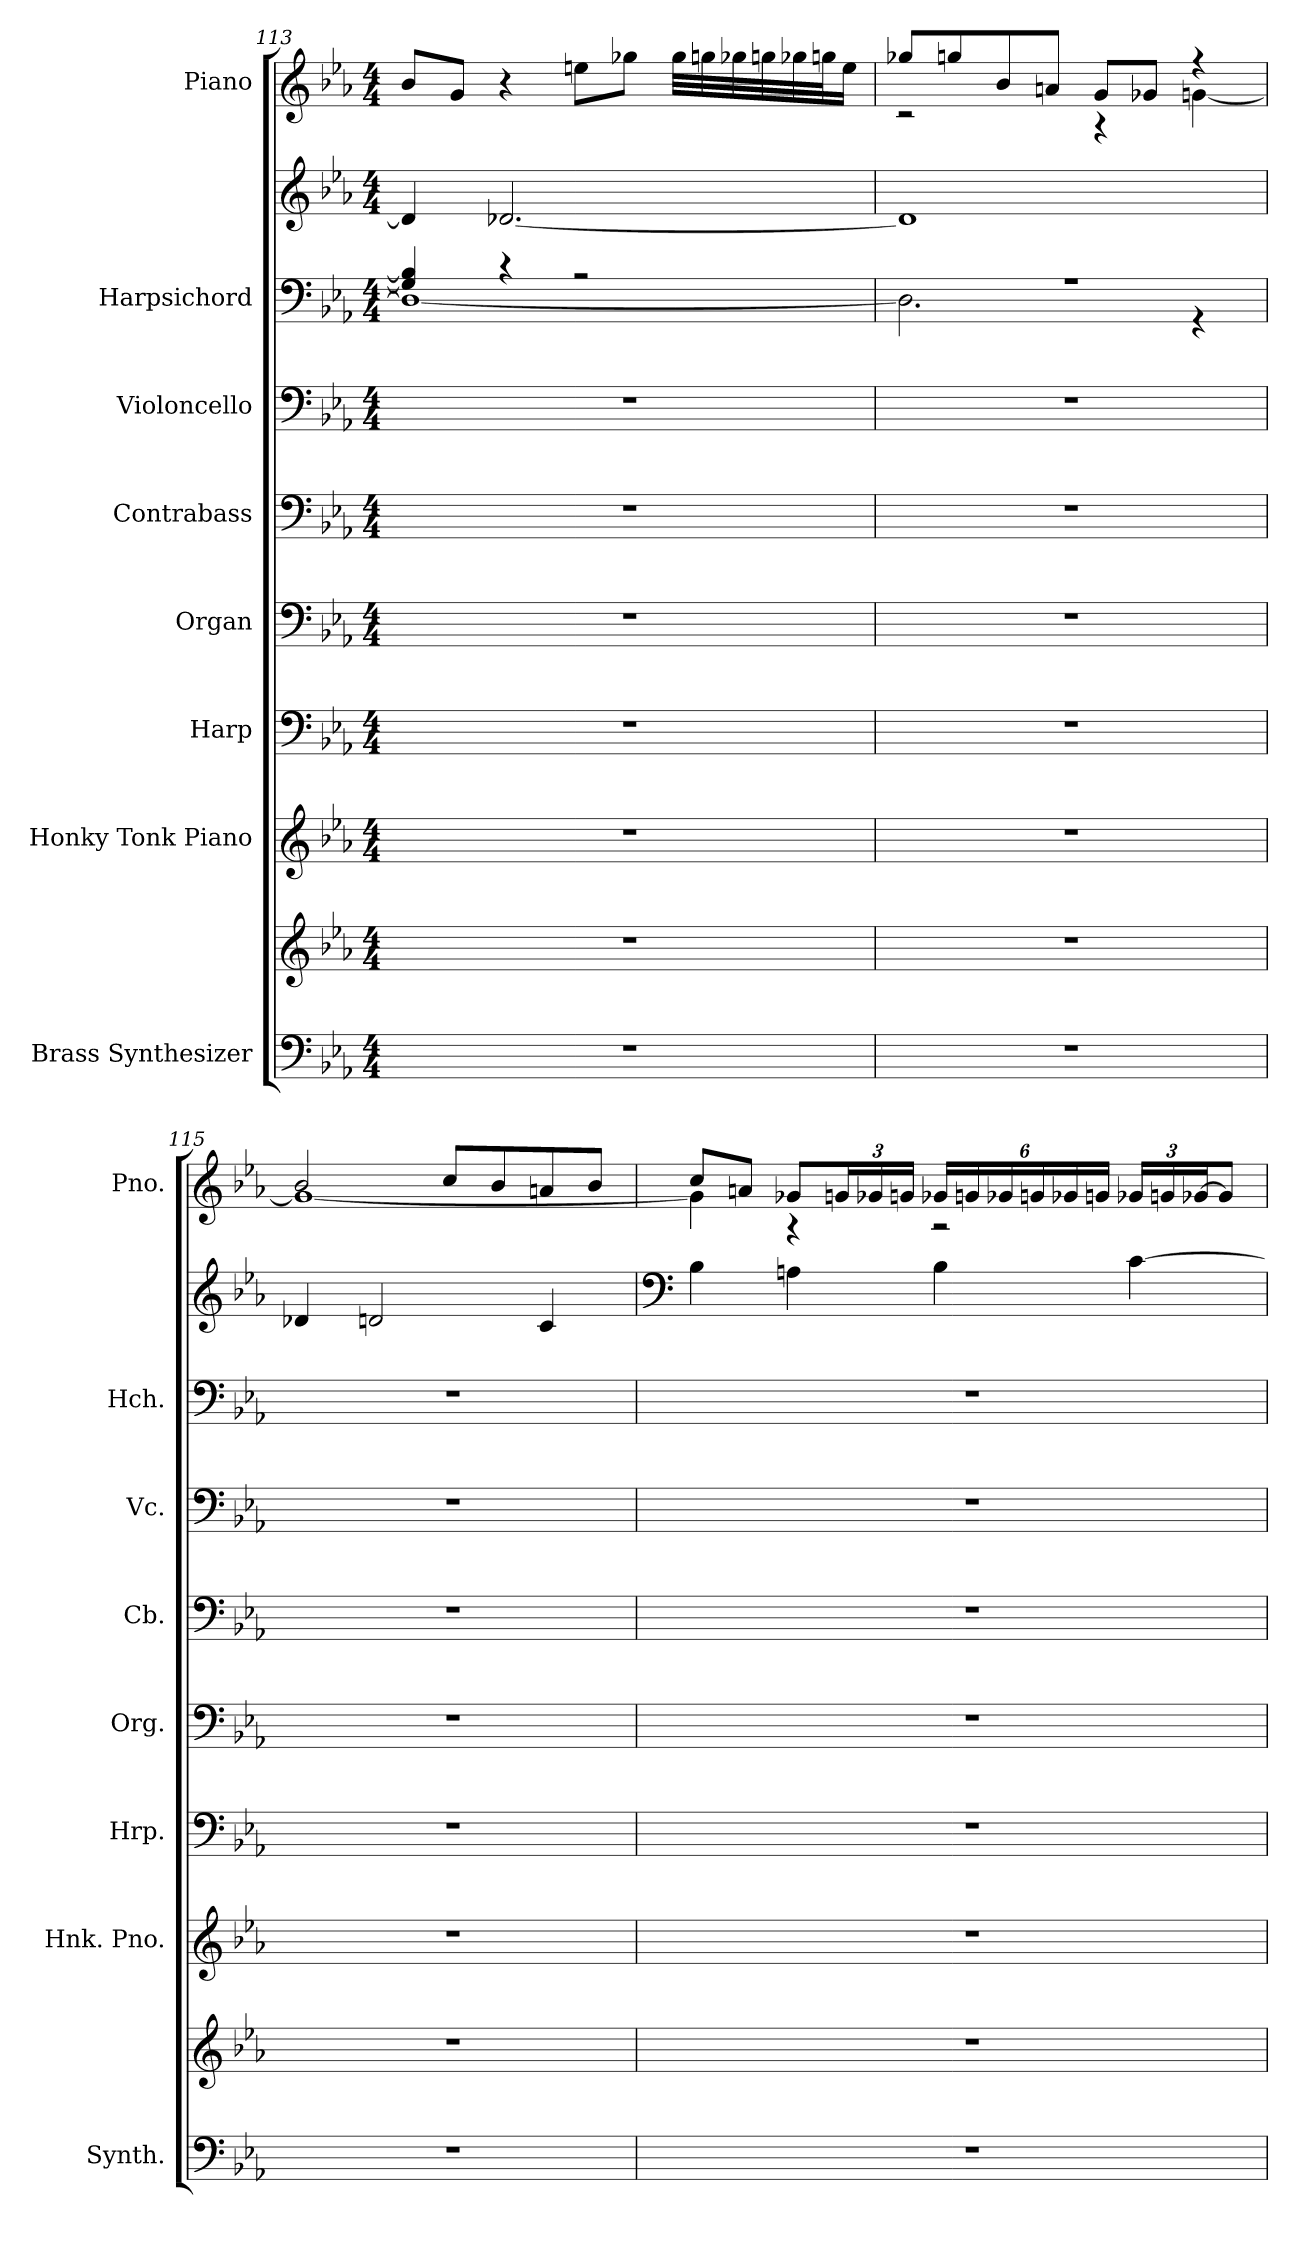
**kern	**kern	**kern	**kern	**kern	**kern	**kern	**kern	**kern	**kern
*part8	*part8	*part7	*part6	*part5	*part4	*part3	*part2	*part2	*part1
*staff10	*staff9	*staff8	*staff7	*staff6	*staff5	*staff4	*staff3	*staff2	*staff1
*I"Brass Synthesizer	*	*I"Honky Tonk Piano	*I"Harp	*I"Organ	*I"Contrabass	*I"Violoncello	*I"Harpsichord	*	*I"Piano
*I'Synth.	*	*I'Hnk. Pno.	*I'Hrp.	*I'Org.	*I'Cb.	*I'Vc.	*I'Hch.	*	*I'Pno.
*clefF4	*clefG2	*clefG2	*clefF4	*clefF4	*clefF4	*clefF4	*clefF4	*clefG2	*clefG2
*	*	*	*	*	*ITrd7c12	*	*	*	*
*k[b-e-a-]	*k[b-e-a-]	*k[b-e-a-]	*k[b-e-a-]	*k[b-e-a-]	*k[b-e-a-]	*k[b-e-a-]	*k[b-e-a-]	*k[b-e-a-]	*k[b-e-a-]
*M4/4	*M4/4	*M4/4	*M4/4	*M4/4	*M4/4	*M4/4	*M4/4	*M4/4	*M4/4
=113	=113	=113	=113	=113	=113	=113	=113	=113	=113
*	*	*	*	*	*	*	*^	*	*
1r	1r	1r	1r	1r	1r	1r	4G/] 4B-/]	1D_	4d/]	8b-/L
.	.	.	.	.	.	.	.	.	.	8g/J
.	.	.	.	.	.	.	4r	.	[2.d-X/	4r
.	.	.	.	.	.	.	2r	.	.	8een\L
.	.	.	.	.	.	.	.	.	.	8gg-X\J
.	.	.	.	.	.	.	.	.	.	32gg-\LLL
.	.	.	.	.	.	.	.	.	.	32ggn\
.	.	.	.	.	.	.	.	.	.	32gg-X\
.	.	.	.	.	.	.	.	.	.	32ggn\
.	.	.	.	.	.	.	.	.	.	32gg-X\
.	.	.	.	.	.	.	.	.	.	32ggn\J
.	.	.	.	.	.	.	.	.	.	16ee\JJ
=114	=114	=114	=114	=114	=114	=114	=114	=114	=114	=114
*	*	*	*	*	*	*	*	*	*	*^
1r	1r	1r	1r	1r	1r	1r	1r	2.D\]	1d-]	8gg-X/L	2r
.	.	.	.	.	.	.	.	.	.	8ggn/	.
*	*	*	*	*	*	*	*	*	*	*MM160	*
.	.	.	.	.	.	.	.	.	.	8b-/	.
.	.	.	.	.	.	.	.	.	.	8an/J	.
.	.	.	.	.	.	.	.	.	.	8g/L	4r
.	.	.	.	.	.	.	.	.	.	8g-X/J	.
.	.	.	.	.	.	.	.	4r	.	4r	[4gn\
*	*	*	*	*	*	*	*v	*v	*	*	*
!!LO:PB:g=z	!!
=115	=115	=115	=115	=115	=115	=115	=115	=115	=115	=115
1r	1r	1r	1r	1r	1r	1r	1r	4d-X/	2b-/	1g_
.	.	.	.	.	.	.	.	2dn/	.	.
.	.	.	.	.	.	.	.	.	8cc/L	.
.	.	.	.	.	.	.	.	.	8b-/	.
.	.	.	.	.	.	.	.	4c/	8an/	.
.	.	.	.	.	.	.	.	.	8b-/J	.
=116	=116	=116	=116	=116	=116	=116	=116	=116	=116	=116
*	*	*	*	*	*	*	*	*clefF4	*	*
1r	1r	1r	1r	1r	1r	1r	1r	4B-\	8cc/L	4g\]
.	.	.	.	.	.	.	.	.	8an/J	.
*	*	*	*	*	*	*	*	*	*MM149	*
.	.	.	.	.	.	.	.	4An\	8g-X/L	4r
*	*	*	*	*	*	*	*	*	*Xbrackettup	*
.	.	.	.	.	.	.	.	.	24gn/L	.
.	.	.	.	.	.	.	.	.	24g-X/	.
.	.	.	.	.	.	.	.	.	24gn/JJ	.
.	.	.	.	.	.	.	.	4B-\	24g-X/LL	2r
.	.	.	.	.	.	.	.	.	24gn/	.
.	.	.	.	.	.	.	.	.	24g-X/	.
.	.	.	.	.	.	.	.	.	24gn/	.
.	.	.	.	.	.	.	.	.	24g-X/	.
.	.	.	.	.	.	.	.	.	24gn/JJ	.
.	.	.	.	.	.	.	.	[4c\	24g-X/LL	.
.	.	.	.	.	.	.	.	.	24gn/	.
.	.	.	.	.	.	.	.	.	[24g-X/J	.
.	.	.	.	.	.	.	.	.	8g-/J]	.
*	*	*	*	*	*	*	*	*	*v	*v
=	=	=	=	=	=	=	=	=	=
*-	*-	*-	*-	*-	*-	*-	*-	*-	*-
